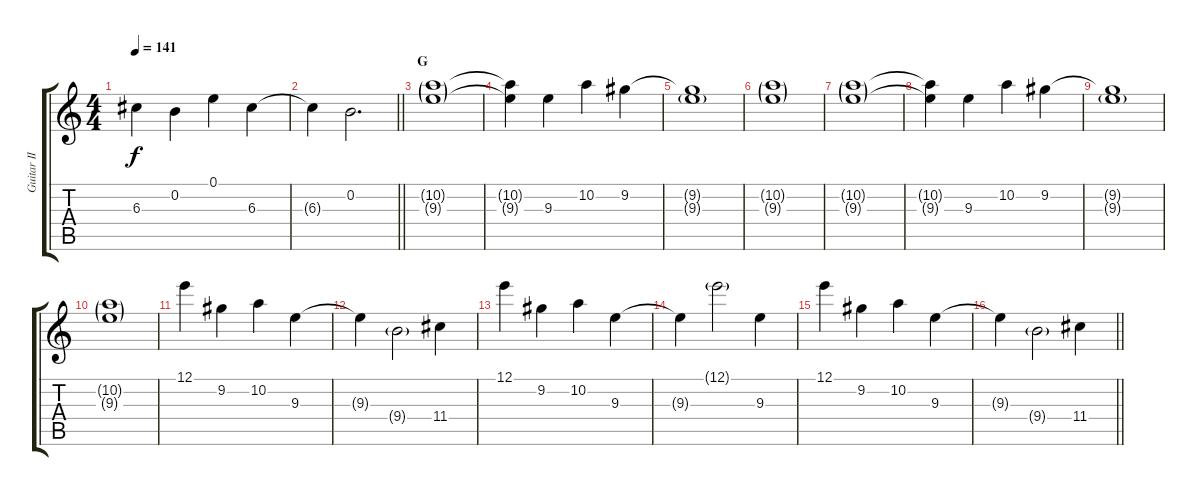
\track ("Guitar II - Kita" "Guitar II ") {instrument overdrivenguitar}
\staff {score tabs}
\tuning (E4 B3 G3 D3 A2 E2) {hide}
\ts (4 4)
\tempo 141
\clef g2
\ks c
6.3.4{dy f} 0.2.4 0.1.4 6.3.4 |
\barLineRight lightlight
6.3{t}.4 0.2.2{d} |
\section ("" "G")
(10.2{g} 9.3{g}).1 |
(10.2{t} 9.3{t}).4 9.3.4 10.2.4 9.2.4 |
(9.2{t} 9.3{g}).1 |
(10.2{g} 9.3{g}).1 |
(10.2{g} 9.3{g}).1 |
(10.2{t} 9.3{t}).4 9.3.4 10.2.4 9.2.4 |
(9.2{t} 9.3{g}).1 |
(10.2{g} 9.3{g}).1 |
12.1.4{instrument overdrivenguitar} 9.2.4 10.2.4 9.3.4 |
9.3{t}.4 9.4{g}.2 11.4.4 |
12.1.4 9.2.4 10.2.4 9.3.4 |
9.3{t}.4 12.1{g}.2 9.3.4 |
12.1.4 9.2.4 10.2.4 9.3.4 |
\barLineRight lightlight
9.3{t}.4 9.4{g}.2 11.4.4
